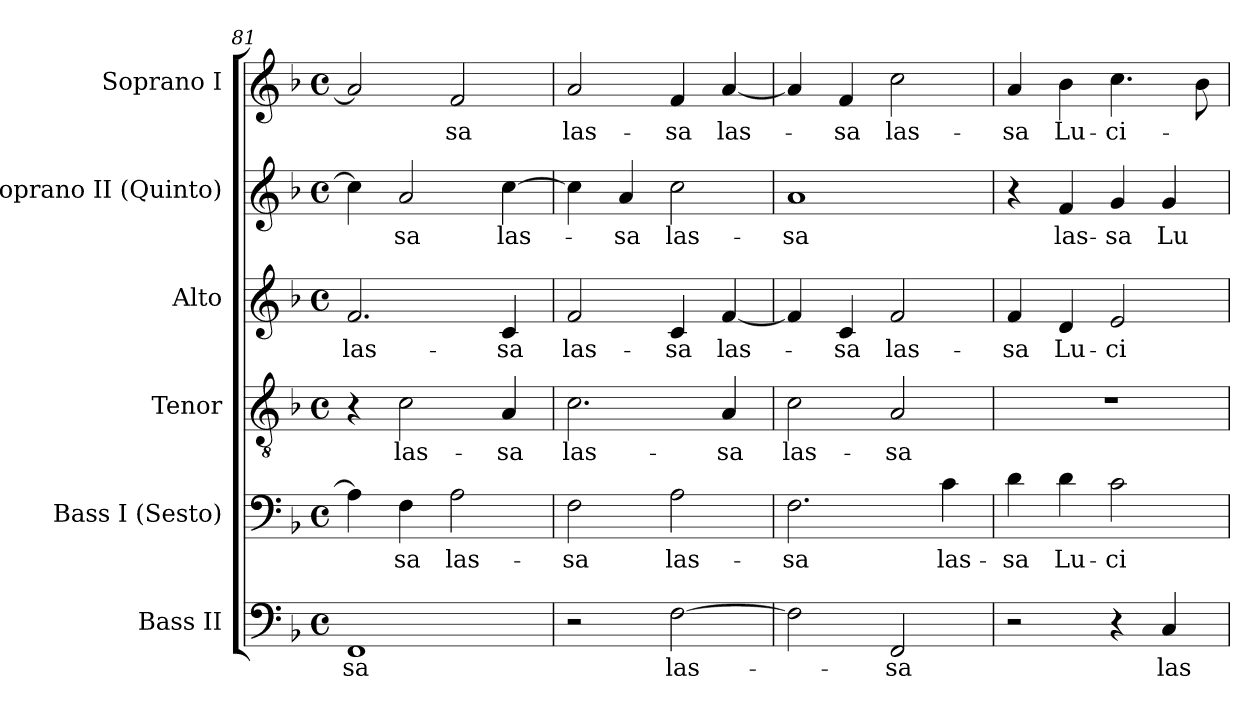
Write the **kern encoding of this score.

**kern	**text	**kern	**text	**kern	**text	**kern	**text	**kern	**text	**kern	**text
*part6	*part6	*part5	*part5	*part4	*part4	*part3	*part3	*part2	*part2	*part1	*part1
*staff6	*staff6	*staff5	*staff5	*staff4	*staff4	*staff3	*staff3	*staff2	*staff2	*staff1	*staff1
*I"Bass II	*	*I"Bass I (Sesto)	*	*I"Tenor	*	*I"Alto	*	*I"Soprano II (Quinto)	*	*I"Soprano I	*
*I'B.	*	*I'B.	*	*I'T.	*	*I'A.	*	*I'S.	*	*I'S.	*
!!LO:LB:g=z
*clefF4	*	*clefF4	*	*clefGv2	*	*clefG2	*	*clefG2	*	*clefG2	*
*	*	*	*	*ITrd7c12	*	*	*	*	*	*	*
*k[b-]	*	*k[b-]	*	*k[b-]	*	*k[b-]	*	*k[b-]	*	*k[b-]	*
*F:	*	*F:	*	*F:	*	*F:	*	*F:	*	*F:	*
*M4/4	*	*M4/4	*	*M4/4	*	*M4/4	*	*M4/4	*	*M4/4	*
*met(c)	*	*met(c)	*	*met(c)	*	*met(c)	*	*met(c)	*	*met(c)	*
=81	=81	=81	=81	=81	=81	=81	=81	=81	=81	=81	=81
!	!LO:LY:b:color=#000000	!	!	!	!	!	!	!	!	!	!
!	!	!	!	!	!	!	!LO:LY:b:color=#000000	!	!	!	!
1FFi	-sa	4Ai\]	.	4r	.	2.fi/	las-	4cci\]	.	2ai/]	.
!	!	!	!LO:LY:b:color=#000000	!	!	!	!	!	!	!	!
!	!	!	!	!	!LO:LY:b:color=#000000	!	!	!	!	!	!
!	!	!	!	!	!	!	!	!	!LO:LY:b:color=#000000	!	!
.	.	4Fi\	-sa	2Ci\	las-	.	.	2ai/	-sa	.	.
!	!	!	!LO:LY:b:color=#000000	!	!	!	!	!	!	!	!
!	!	!	!	!	!	!	!	!	!	!	!LO:LY:b:color=#000000
.	.	2Ai\	las-	.	.	.	.	.	.	2fi/	-sa
!	!	!	!	!	!LO:LY:b:color=#000000	!	!	!	!	!	!
!	!	!	!	!	!	!	!LO:LY:b:color=#000000	!	!	!	!
!	!	!	!	!	!	!	!	!	!LO:LY:b:color=#000000	!	!
.	.	.	.	4AAi/	-sa	4ci/	-sa	[4cci\	las-	.	.
=82	=82	=82	=82	=82	=82	=82	=82	=82	=82	=82	=82
!	!	!	!LO:LY:b:color=#000000	!	!	!	!	!	!	!	!
!	!	!	!	!	!LO:LY:b:color=#000000	!	!	!	!	!	!
!	!	!	!	!	!	!	!LO:LY:b:color=#000000	!	!	!	!
!	!	!	!	!	!	!	!	!	!	!	!LO:LY:b:color=#000000
2r	.	2Fi\	-sa	2.Ci\	las-	2fi/	las-	4cci\]	.	2ai/	las-
!	!	!	!	!	!	!	!	!	!LO:LY:b:color=#000000	!	!
.	.	.	.	.	.	.	.	4ai/	-sa	.	.
!	!LO:LY:b:color=#000000	!	!	!	!	!	!	!	!	!	!
!	!	!	!LO:LY:b:color=#000000	!	!	!	!	!	!	!	!
!	!	!	!	!	!	!	!LO:LY:b:color=#000000	!	!	!	!
!	!	!	!	!	!	!	!	!	!LO:LY:b:color=#000000	!	!
!	!	!	!	!	!	!	!	!	!	!	!LO:LY:b:color=#000000
[2Fi\	las-	2Ai\	las-	.	.	4ci/	-sa	2cci\	las-	4fi/	-sa
!	!	!	!	!	!LO:LY:b:color=#000000	!	!	!	!	!	!
!	!	!	!	!	!	!	!LO:LY:b:color=#000000	!	!	!	!
!	!	!	!	!	!	!	!	!	!	!	!LO:LY:b:color=#000000
.	.	.	.	4AAi/	-sa	[4fi/	las-	.	.	[4ai/	las-
=83	=83	=83	=83	=83	=83	=83	=83	=83	=83	=83	=83
!	!	!	!LO:LY:b:color=#000000	!	!	!	!	!	!	!	!
!	!	!	!	!	!LO:LY:b:color=#000000	!	!	!	!	!	!
!	!	!	!	!	!	!	!	!	!LO:LY:b:color=#000000	!	!
2Fi\]	.	2.Fi\	-sa	2Ci\	las-	4fi/]	.	1ai	-sa	4ai/]	.
!	!	!	!	!	!	!	!LO:LY:b:color=#000000	!	!	!	!
!	!	!	!	!	!	!	!	!	!	!	!LO:LY:b:color=#000000
.	.	.	.	.	.	4ci/	-sa	.	.	4fi/	-sa
!	!LO:LY:b:color=#000000	!	!	!	!	!	!	!	!	!	!
!	!	!	!	!	!LO:LY:b:color=#000000	!	!	!	!	!	!
!	!	!	!	!	!	!	!LO:LY:b:color=#000000	!	!	!	!
!	!	!	!	!	!	!	!	!	!	!	!LO:LY:b:color=#000000
2FFi/	-sa	.	.	2AAi/	-sa	2fi/	las-	.	.	2cci\	las-
!	!	!	!LO:LY:b:color=#000000	!	!	!	!	!	!	!	!
.	.	4ci\	las-	.	.	.	.	.	.	.	.
=84	=84	=84	=84	=84	=84	=84	=84	=84	=84	=84	=84
!	!	!	!LO:LY:b:color=#000000	!	!	!	!	!	!	!	!
!	!	!	!	!	!	!	!LO:LY:b:color=#000000	!	!	!	!
!	!	!	!	!	!	!	!	!	!	!	!LO:LY:b:color=#000000
2r	.	4di\	-sa	1r	.	4fi/	-sa	4r	.	4ai/	-sa
!	!	!	!LO:LY:b:color=#000000	!	!	!	!	!	!	!	!
!	!	!	!	!	!	!	!LO:LY:b:color=#000000	!	!	!	!
!	!	!	!	!	!	!	!	!	!LO:LY:b:color=#000000	!	!
!	!	!	!	!	!	!	!	!	!	!	!LO:LY:b:color=#000000
.	.	4di\	Lu-	.	.	4di/	Lu-	4fi/	las-	4b-i\	Lu-
!	!	!	!LO:LY:b:color=#000000	!	!	!	!	!	!	!	!
!	!	!	!	!	!	!	!LO:LY:b:color=#000000	!	!	!	!
!	!	!	!	!	!	!	!	!	!LO:LY:b:color=#000000	!	!
!	!	!	!	!	!	!	!	!	!	!	!LO:LY:b:color=#000000
4r	.	2ci\	-ci-	.	.	2ei/	-ci-	4gi/	-sa	4.cci\	-ci-
!	!LO:LY:b:color=#000000	!	!	!	!	!	!	!	!	!	!
!	!	!	!	!	!	!	!	!	!LO:LY:b:color=#000000	!	!
4Ci/	las-	.	.	.	.	.	.	4gi/	Lu-	.	.
.	.	.	.	.	.	.	.	.	.	8b-i\	.
=	=	=	=	=	=	=	=	=	=	=	=
*-	*-	*-	*-	*-	*-	*-	*-	*-	*-	*-	*-
